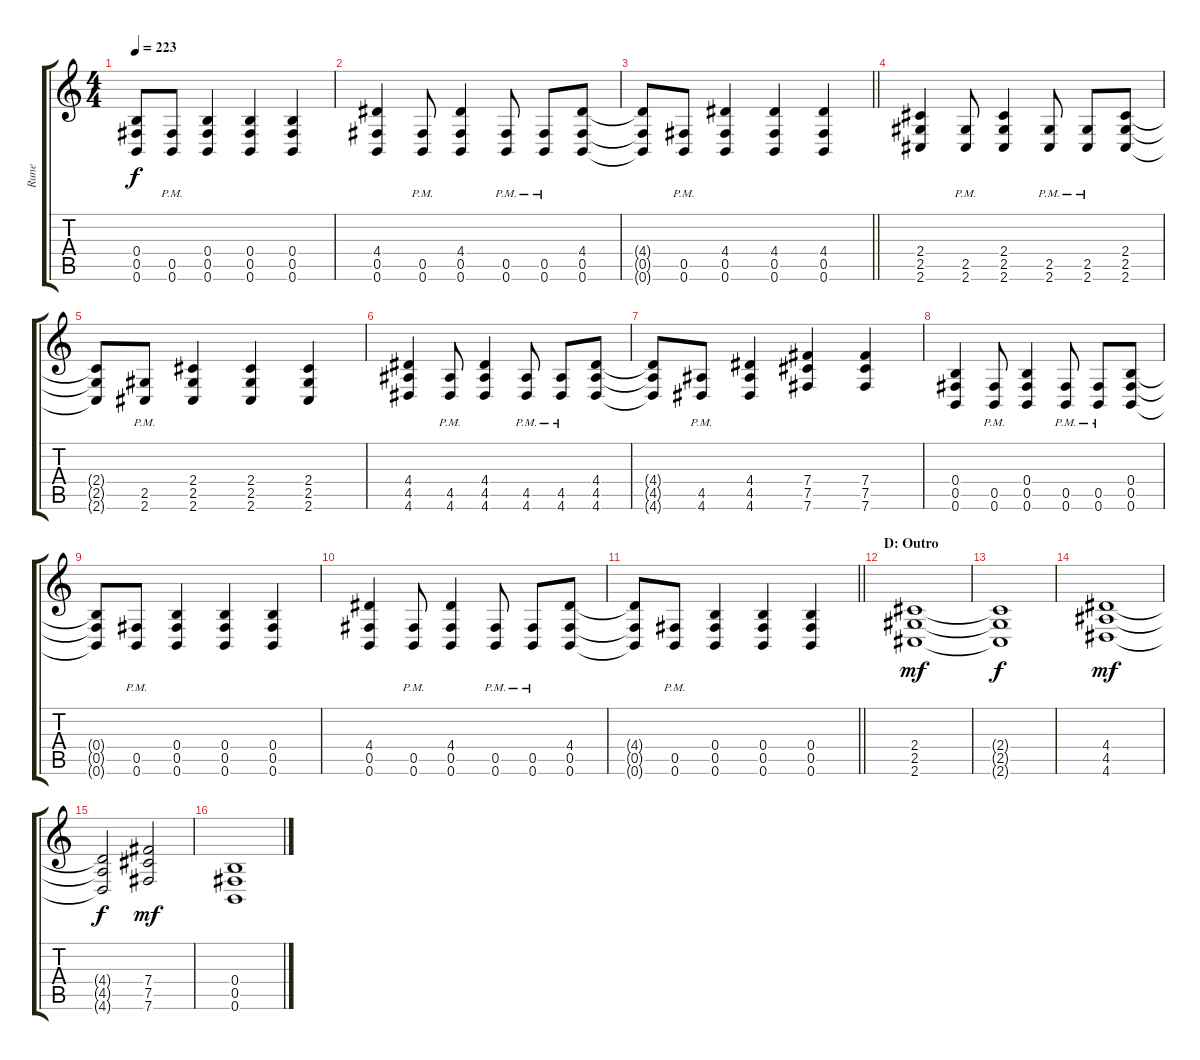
\track ("Rune" "Rune") {instrument distortionguitar}
\staff {score tabs}
\tuning (Db4 Ab3 E3 B2 Gb2 B1) {hide}
\ts (4 4)
\tempo 223
\clef g2
\ks c
(0.4{t} 0.5{t} 0.6{t}).8{dy f} (0.5{pm} 0.6{pm}).8 (0.4 0.5 0.6).4 (0.4 0.5 0.6).4 (0.4 0.5 0.6).4 |
(4.4 0.5 0.6).4 (0.5{pm} 0.6{pm}).8 (4.4 0.5 0.6).4 (0.5{pm} 0.6{pm}).8 (0.5{pm} 0.6{pm}).8 (4.4 0.5 0.6).8 |
\barLineRight lightlight
(4.4{t} 0.5{t} 0.6{t}).8 (0.5{pm} 0.6{pm}).8 (4.4 0.5 0.6).4 (4.4 0.5 0.6).4 (4.4 0.5 0.6).4 |
(2.4 2.5 2.6).4 (2.5{pm} 2.6{pm}).8 (2.4 2.5 2.6).4 (2.5{pm} 2.6{pm}).8 (2.5{pm} 2.6{pm}).8 (2.4 2.5 2.6).8 |
(2.4{t} 2.5{t} 2.6{t}).8 (2.5{pm} 2.6{pm}).8 (2.4 2.5 2.6).4 (2.4 2.5 2.6).4 (2.4 2.5 2.6).4 |
(4.4 4.5 4.6).4 (4.5{pm} 4.6{pm}).8 (4.4 4.5 4.6).4 (4.5{pm} 4.6{pm}).8 (4.5{pm} 4.6{pm}).8 (4.4 4.5 4.6).8 |
(4.4{t} 4.5{t} 4.6{t}).8 (4.5{pm} 4.6{pm}).8 (4.4 4.5 4.6).4 (7.4 7.5 7.6).4 (7.4 7.5 7.6).4 |
(0.4 0.5 0.6).4 (0.5{pm} 0.6{pm}).8 (0.4 0.5 0.6).4 (0.5{pm} 0.6{pm}).8 (0.5{pm} 0.6{pm}).8 (0.4 0.5 0.6).8 |
(0.4{t} 0.5{t} 0.6{t}).8 (0.5{pm} 0.6{pm}).8 (0.4 0.5 0.6).4 (0.4 0.5 0.6).4 (0.4 0.5 0.6).4 |
(4.4 0.5 0.6).4 (0.5{pm} 0.6{pm}).8 (4.4 0.5 0.6).4 (0.5{pm} 0.6{pm}).8 (0.5{pm} 0.6{pm}).8 (4.4 0.5 0.6).8 |
\barLineRight lightlight
(4.4{t} 0.5{t} 0.6{t}).8 (0.5{pm} 0.6{pm}).8 (0.4 0.5 0.6).4 (0.4 0.5 0.6).4 (0.4 0.5 0.6).4 |
\section ("" "D: Outro")
(2.4 2.5 2.6).1{dy mf} |
(2.4{t} 2.5{t} 2.6{t}).1{dy f} |
(4.4 4.5 4.6).1{dy mf} |
(4.4{t} 4.5{t} 4.6{t}).2{dy f} (7.4 7.5 7.6).2{dy mf} |
(0.4 0.5 0.6).1
